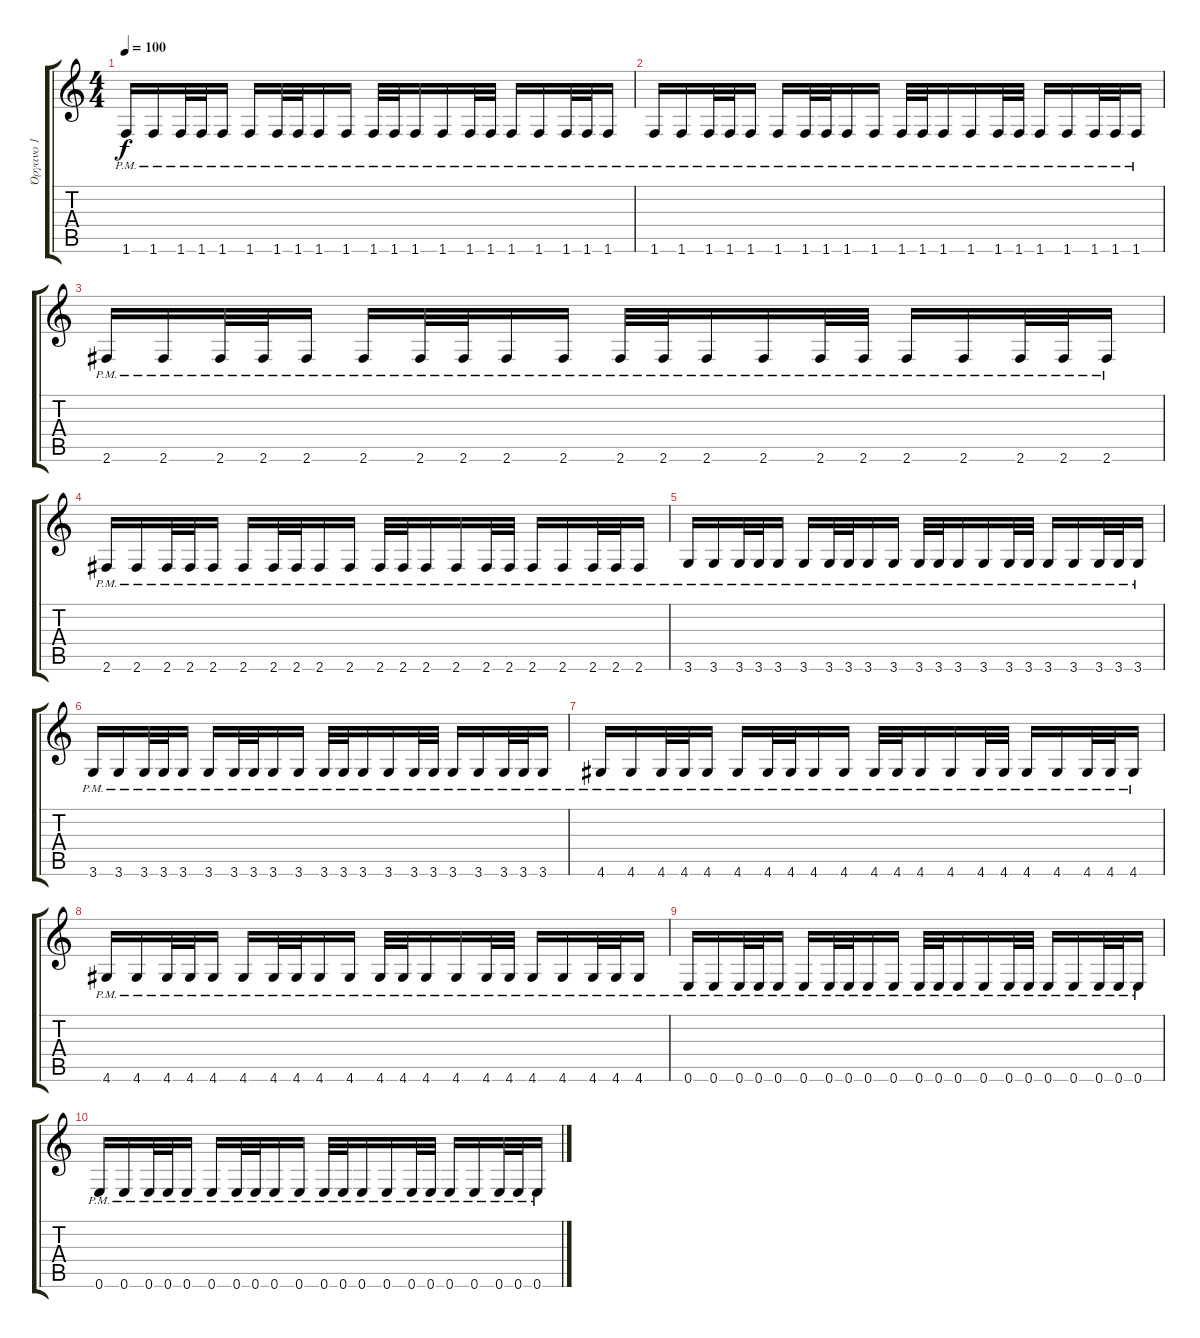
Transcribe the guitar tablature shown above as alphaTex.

\track ("Όργανο 1" "Όργανο 1") {instrument distortionguitar}
\staff {score tabs}
\tuning (E4 B3 G3 D3 A2 E2) {hide}
\ts (4 4)
\tempo 100
\clef g2
\ks c
1.6{pm}.16{dy f} 1.6{pm}.16 1.6{pm}.32 1.6{pm}.32 1.6{pm}.16 1.6{pm}.16 1.6{pm}.32 1.6{pm}.32 1.6{pm}.16 1.6{pm}.16 1.6{pm}.32 1.6{pm}.32 1.6{pm}.16 1.6{pm}.16 1.6{pm}.32 1.6{pm}.32 1.6{pm}.16 1.6{pm}.16 1.6{pm}.32 1.6{pm}.32 1.6{pm}.16 |
1.6{pm}.16 1.6{pm}.16 1.6{pm}.32 1.6{pm}.32 1.6{pm}.16 1.6{pm}.16 1.6{pm}.32 1.6{pm}.32 1.6{pm}.16 1.6{pm}.16 1.6{pm}.32 1.6{pm}.32 1.6{pm}.16 1.6{pm}.16 1.6{pm}.32 1.6{pm}.32 1.6{pm}.16 1.6{pm}.16 1.6{pm}.32 1.6{pm}.32 1.6{pm}.16 |
2.6{pm}.16 2.6{pm}.16 2.6{pm}.32 2.6{pm}.32 2.6{pm}.16 2.6{pm}.16 2.6{pm}.32 2.6{pm}.32 2.6{pm}.16 2.6{pm}.16 2.6{pm}.32 2.6{pm}.32 2.6{pm}.16 2.6{pm}.16 2.6{pm}.32 2.6{pm}.32 2.6{pm}.16 2.6{pm}.16 2.6{pm}.32 2.6{pm}.32 2.6{pm}.16 |
2.6{pm}.16 2.6{pm}.16 2.6{pm}.32 2.6{pm}.32 2.6{pm}.16 2.6{pm}.16 2.6{pm}.32 2.6{pm}.32 2.6{pm}.16 2.6{pm}.16 2.6{pm}.32 2.6{pm}.32 2.6{pm}.16 2.6{pm}.16 2.6{pm}.32 2.6{pm}.32 2.6{pm}.16 2.6{pm}.16 2.6{pm}.32 2.6{pm}.32 2.6{pm}.16 |
3.6{pm}.16 3.6{pm}.16 3.6{pm}.32 3.6{pm}.32 3.6{pm}.16 3.6{pm}.16 3.6{pm}.32 3.6{pm}.32 3.6{pm}.16 3.6{pm}.16 3.6{pm}.32 3.6{pm}.32 3.6{pm}.16 3.6{pm}.16 3.6{pm}.32 3.6{pm}.32 3.6{pm}.16 3.6{pm}.16 3.6{pm}.32 3.6{pm}.32 3.6{pm}.16 |
3.6{pm}.16 3.6{pm}.16 3.6{pm}.32 3.6{pm}.32 3.6{pm}.16 3.6{pm}.16 3.6{pm}.32 3.6{pm}.32 3.6{pm}.16 3.6{pm}.16 3.6{pm}.32 3.6{pm}.32 3.6{pm}.16 3.6{pm}.16 3.6{pm}.32 3.6{pm}.32 3.6{pm}.16 3.6{pm}.16 3.6{pm}.32 3.6{pm}.32 3.6{pm}.16 |
4.6{pm}.16 4.6{pm}.16 4.6{pm}.32 4.6{pm}.32 4.6{pm}.16 4.6{pm}.16 4.6{pm}.32 4.6{pm}.32 4.6{pm}.16 4.6{pm}.16 4.6{pm}.32 4.6{pm}.32 4.6{pm}.16 4.6{pm}.16 4.6{pm}.32 4.6{pm}.32 4.6{pm}.16 4.6{pm}.16 4.6{pm}.32 4.6{pm}.32 4.6{pm}.16 |
4.6{pm}.16 4.6{pm}.16 4.6{pm}.32 4.6{pm}.32 4.6{pm}.16 4.6{pm}.16 4.6{pm}.32 4.6{pm}.32 4.6{pm}.16 4.6{pm}.16 4.6{pm}.32 4.6{pm}.32 4.6{pm}.16 4.6{pm}.16 4.6{pm}.32 4.6{pm}.32 4.6{pm}.16 4.6{pm}.16 4.6{pm}.32 4.6{pm}.32 4.6{pm}.16 |
0.6{pm}.16 0.6{pm}.16 0.6{pm}.32 0.6{pm}.32 0.6{pm}.16 0.6{pm}.16 0.6{pm}.32 0.6{pm}.32 0.6{pm}.16 0.6{pm}.16 0.6{pm}.32 0.6{pm}.32 0.6{pm}.16 0.6{pm}.16 0.6{pm}.32 0.6{pm}.32 0.6{pm}.16 0.6{pm}.16 0.6{pm}.32 0.6{pm}.32 0.6{pm}.16 |
0.6{pm}.16 0.6{pm}.16 0.6{pm}.32 0.6{pm}.32 0.6{pm}.16 0.6{pm}.16 0.6{pm}.32 0.6{pm}.32 0.6{pm}.16 0.6{pm}.16 0.6{pm}.32 0.6{pm}.32 0.6{pm}.16 0.6{pm}.16 0.6{pm}.32 0.6{pm}.32 0.6{pm}.16 0.6{pm}.16 0.6{pm}.32 0.6{pm}.32 0.6{pm}.16
